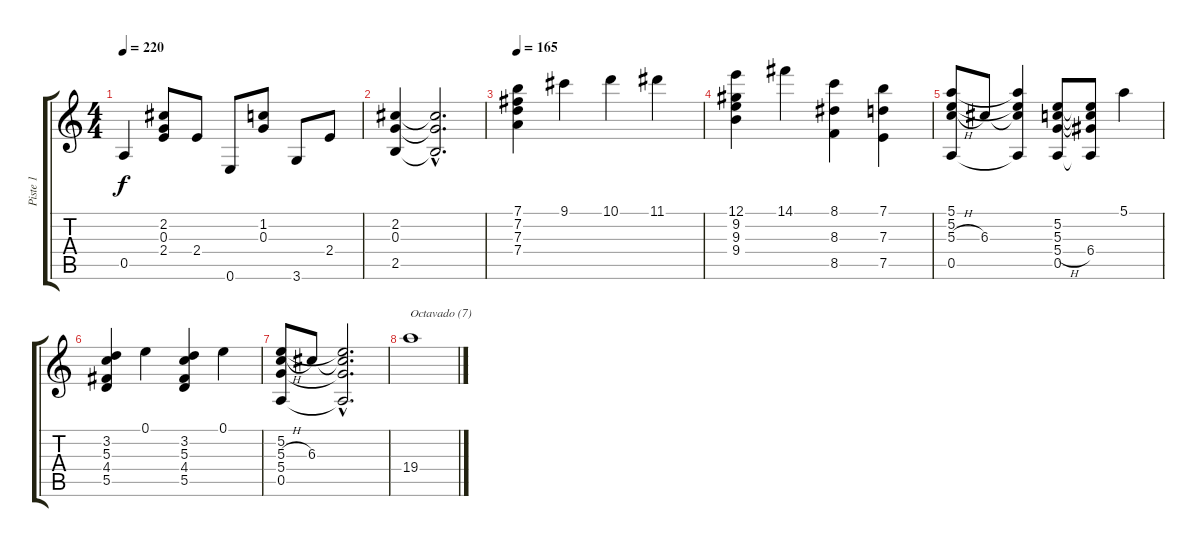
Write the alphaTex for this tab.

\track ("Piste 1" "Piste 1") {instrument acousticguitarsteel}
\staff {score tabs}
\tuning (E4 B3 G3 D3 A2 E2) {hide}
\ts (4 4)
\tempo 220
\clef g2
\ks c
0.5.4{dy f} (2.2 0.3 2.4).8 2.4.8 0.6.8 (1.2 0.3).8 3.6.8 2.4.8 |
(2.2 0.3 2.5).4 (2.2{hac t} 0.3{hac t} 2.5{hac t}).2{d} |
\tempo 165
(7.1 7.2 7.3 7.4).4 9.1.4 10.1.4 11.1.4 |
(12.1 9.2 9.3 9.4).4 14.1.4 (8.1 8.3 8.5).4 (7.1 7.3 7.5).4 |
(5.1 5.2 5.3{h} 0.5).8 6.3.8 (5.1{t} 5.2{t} 6.3{t} 0.5{t}).4 (5.2 5.3 5.4{h} 0.5).8 (5.2{t} 5.3{t} 6.4 0.5{t}).8 5.1.4 |
(3.2 5.3 4.4 5.5).4 0.1.4 (3.2 5.3 4.4 5.5).4 0.1.4 |
(5.2 5.3{h} 5.4 0.5).8 6.3.8 (5.2{hac t} 6.3{hac t} 5.4{hac t} 0.5{hac t}).2{d} |
19.4.1{txt "Octavado (7)"}
